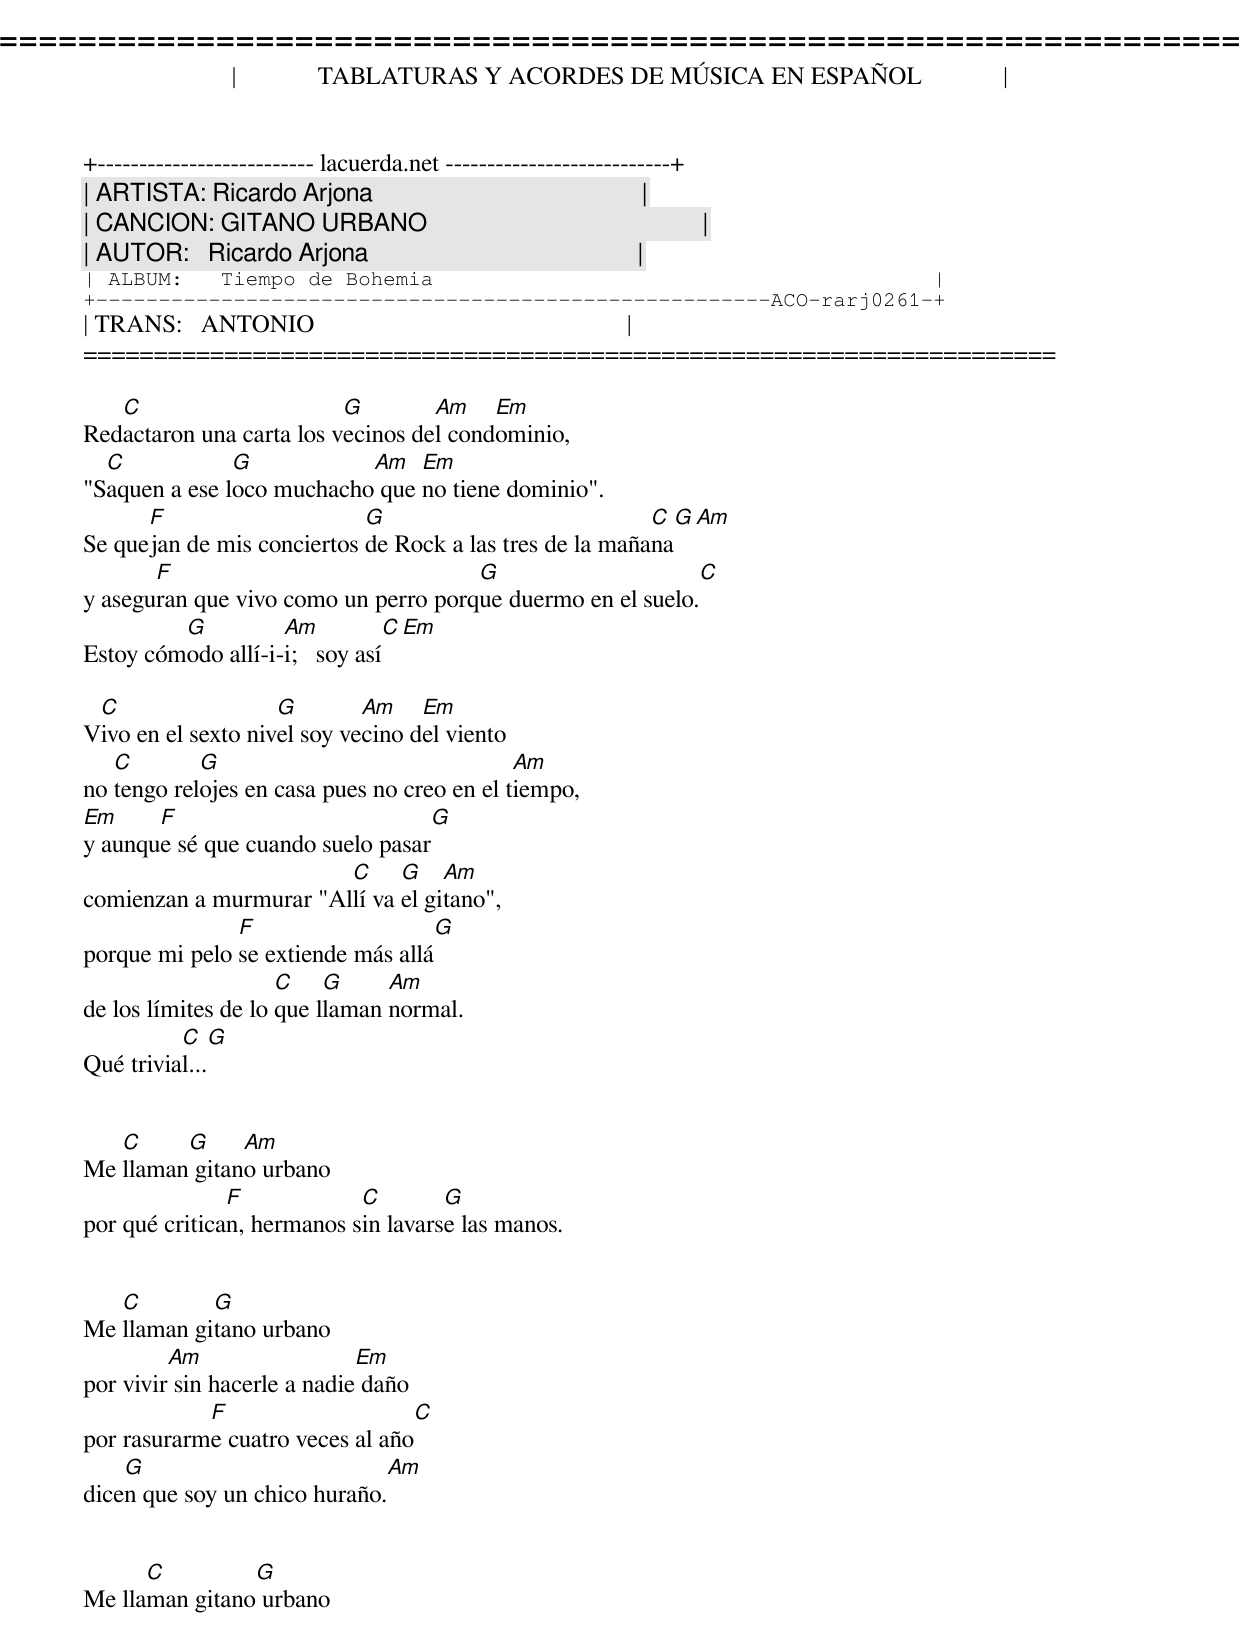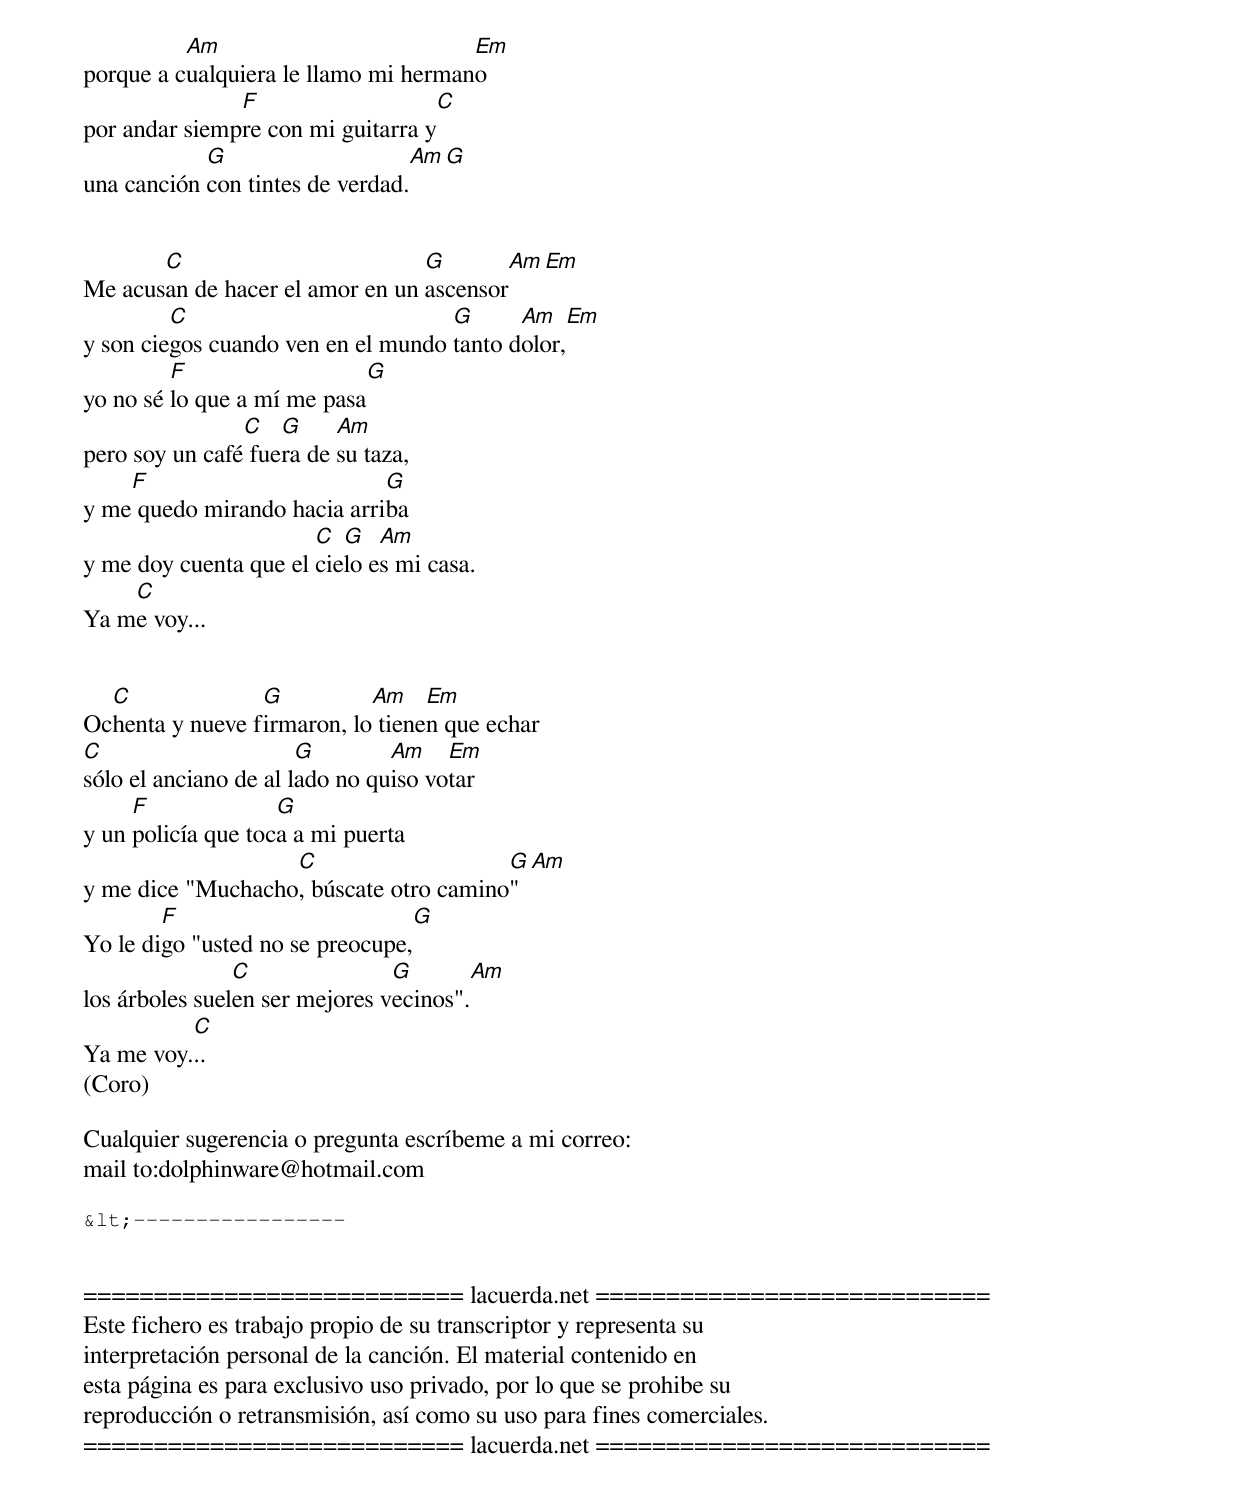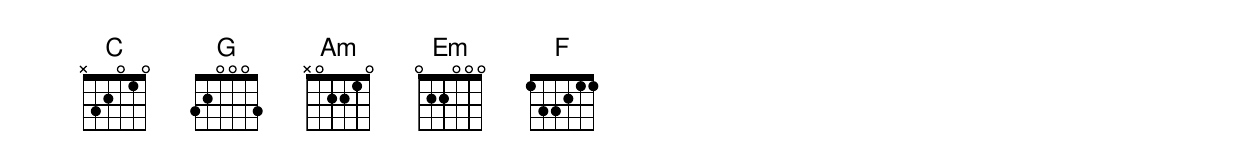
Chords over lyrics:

=====================================================================
|             TABLATURAS Y ACORDES DE MÚSICA EN ESPAÑOL             |
+-------------------------- lacuerda.net ---------------------------+
| ARTISTA: Ricardo Arjona                                           |
| CANCION: GITANO URBANO                                            |
| AUTOR:   Ricardo Arjona                                           |
| ALBUM:   Tiempo de Bohemia                                        |
+------------------------------------------------------ACO-rarj0261-+
| TRANS:   ANTONIO                                                  |
=====================================================================

   C                      G        Am    Em
Redactaron una carta los vecinos del condominio,
  C            G           Am   Em
"Saquen a ese loco muchacho que no tiene dominio".
      F                     G                            C            G   Am
Se quejan de mis conciertos de Rock a las tres de la mañana
       F                              G                      C
y aseguran que vivo como un perro porque duermo en el suelo.
         G          Am                  C  Em
Estoy cómodo allí-i-i;   soy así

 C                  G        Am    Em
Vivo en el sexto nivel soy vecino del viento
   C        G                                Am
no tengo relojes en casa pues no creo en el tiempo,
Em     F                            G
y aunque sé que cuando suelo pasar
                        C     G    Am
comienzan a murmurar "Allí va el gitano",
               F                          G
porque mi pelo se extiende más allá
                     C    G     Am
de los límites de lo que llaman normal.
          C          G
Qué trivial...


   C     G     Am
Me llaman gitano urbano
               F            C        G
por qué critican, hermanos sin lavarse las manos.


   C        G
Me llaman gitano urbano
         Am                  Em
por vivir sin hacerle a nadie daño
            F                    C
por rasurarme cuatro veces al año
    G                         Am
dicen que soy un chico huraño.


      C         G
Me llaman gitano urbano
          Am                          Em
porque a cualquiera le llamo mi hermano
               F                    C
por andar siempre con mi guitarra y
            G                      Am    G
una canción con tintes de verdad.


       C                         G                Am    Em
Me acusan de hacer el amor en un ascensor
         C                          G      Am   Em
y son ciegos cuando ven en el mundo tanto dolor,
         F                  G
yo no sé lo que a mí me pasa
                C   G     Am
pero soy un café fuera de su taza,
    F                        G
y me quedo mirando hacia arriba
                       C  G   Am
y me doy cuenta que el cielo es mi casa.
    C
Ya me voy...


  C              G          Am    Em
Ochenta y nueve firmaron, lo tienen que echar
C                      G        Am    Em
sólo el anciano de al lado no quiso votar
     F              G
y un policía que toca a mi puerta
                   C                    G     Am
y me dice "Muchacho, búscate otro camino"
        F                            G
Yo le digo "usted no se preocupe,
                C               G        Am
los árboles suelen ser mejores vecinos".
          C
Ya me voy...
(Coro)

Cualquier sugerencia o pregunta escríbeme a mi correo:
mail to:dolphinware@hotmail.com

&lt;-----------------


=========================== lacuerda.net ============================
Este fichero es trabajo propio de su transcriptor y representa su
interpretación personal de la canción. El material contenido en
esta página es para exclusivo uso privado, por lo que se prohibe su
reproducción o retransmisión, así como su uso para fines comerciales.
=========================== lacuerda.net ============================
